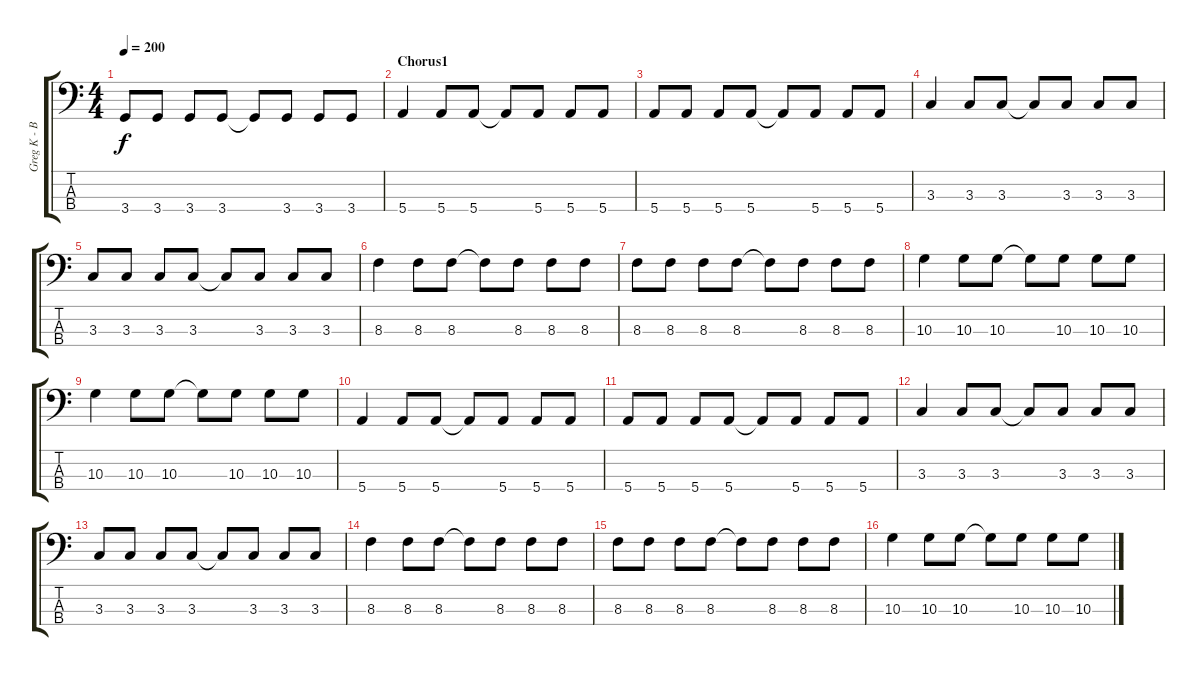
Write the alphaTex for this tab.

\track ("Greg K - Bass" "Greg K - B") {instrument electricbasspick}
\staff {score tabs}
\tuning (G2 D2 A1 E1) {hide}
\ts (4 4)
\tempo 200
\clef f4
\ks c
3.4.8{dy f} 3.4.8 3.4.8 3.4.8 3.4{t}.8 3.4.8 3.4.8 3.4.8 |
\section ("" "Chorus1")
5.4.4 5.4.8 5.4.8 5.4{t}.8 5.4.8 5.4.8 5.4.8 |
5.4.8 5.4.8 5.4.8 5.4.8 5.4{t}.8 5.4.8 5.4.8 5.4.8 |
3.3.4 3.3.8 3.3.8 3.3{t}.8 3.3.8 3.3.8 3.3.8 |
3.3.8 3.3.8 3.3.8 3.3.8 3.3{t}.8 3.3.8 3.3.8 3.3.8 |
8.3.4 8.3.8 8.3.8 8.3{t}.8 8.3.8 8.3.8 8.3.8 |
8.3.8 8.3.8 8.3.8 8.3.8 8.3{t}.8 8.3.8 8.3.8 8.3.8 |
10.3.4 10.3.8 10.3.8 10.3{t}.8 10.3.8 10.3.8 10.3.8 |
10.3.4 10.3.8 10.3.8 10.3{t}.8 10.3.8 10.3.8 10.3.8 |
5.4.4 5.4.8 5.4.8 5.4{t}.8 5.4.8 5.4.8 5.4.8 |
5.4.8 5.4.8 5.4.8 5.4.8 5.4{t}.8 5.4.8 5.4.8 5.4.8 |
3.3.4 3.3.8 3.3.8 3.3{t}.8 3.3.8 3.3.8 3.3.8 |
3.3.8 3.3.8 3.3.8 3.3.8 3.3{t}.8 3.3.8 3.3.8 3.3.8 |
8.3.4 8.3.8 8.3.8 8.3{t}.8 8.3.8 8.3.8 8.3.8 |
8.3.8 8.3.8 8.3.8 8.3.8 8.3{t}.8 8.3.8 8.3.8 8.3.8 |
10.3.4 10.3.8 10.3.8 10.3{t}.8 10.3.8 10.3.8 10.3.8
